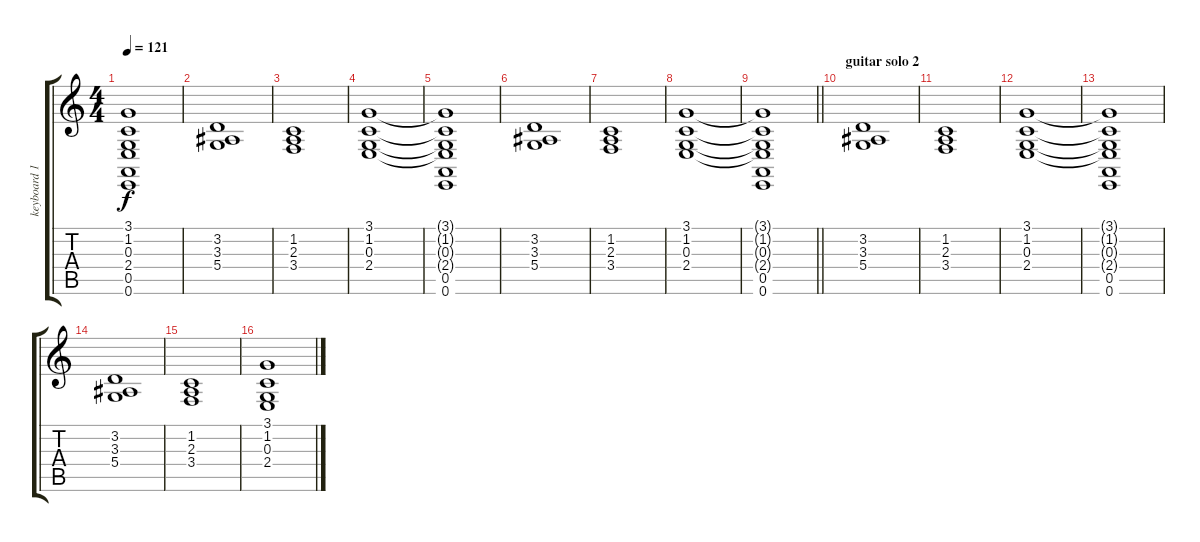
\track ("keyboard 1" "keyboard 1") {instrument electricpiano1}
\staff {score tabs}
\tuning (E4 B3 G3 D3 A2 E2) {hide}
\ts (4 4)
\tempo 121
\clef g2
\ks c
(3.1{t} 1.2{t} 0.3{t} 2.4{t} 0.5 0.6).1{dy f} |
(3.2 3.3 5.4).1 |
(1.2 2.3 3.4).1 |
(3.1 1.2 0.3 2.4).1 |
(3.1{t} 1.2{t} 0.3{t} 2.4{t} 0.5 0.6).1 |
(3.2 3.3 5.4).1 |
(1.2 2.3 3.4).1 |
(3.1 1.2 0.3 2.4).1 |
\barLineRight lightlight
(3.1{t} 1.2{t} 0.3{t} 2.4{t} 0.5 0.6).1 |
\section ("" " guitar solo 2")
(3.2 3.3 5.4).1 |
(1.2 2.3 3.4).1 |
(3.1 1.2 0.3 2.4).1 |
(3.1{t} 1.2{t} 0.3{t} 2.4{t} 0.5 0.6).1 |
(3.2 3.3 5.4).1 |
(1.2 2.3 3.4).1 |
(3.1 1.2 0.3 2.4).1
